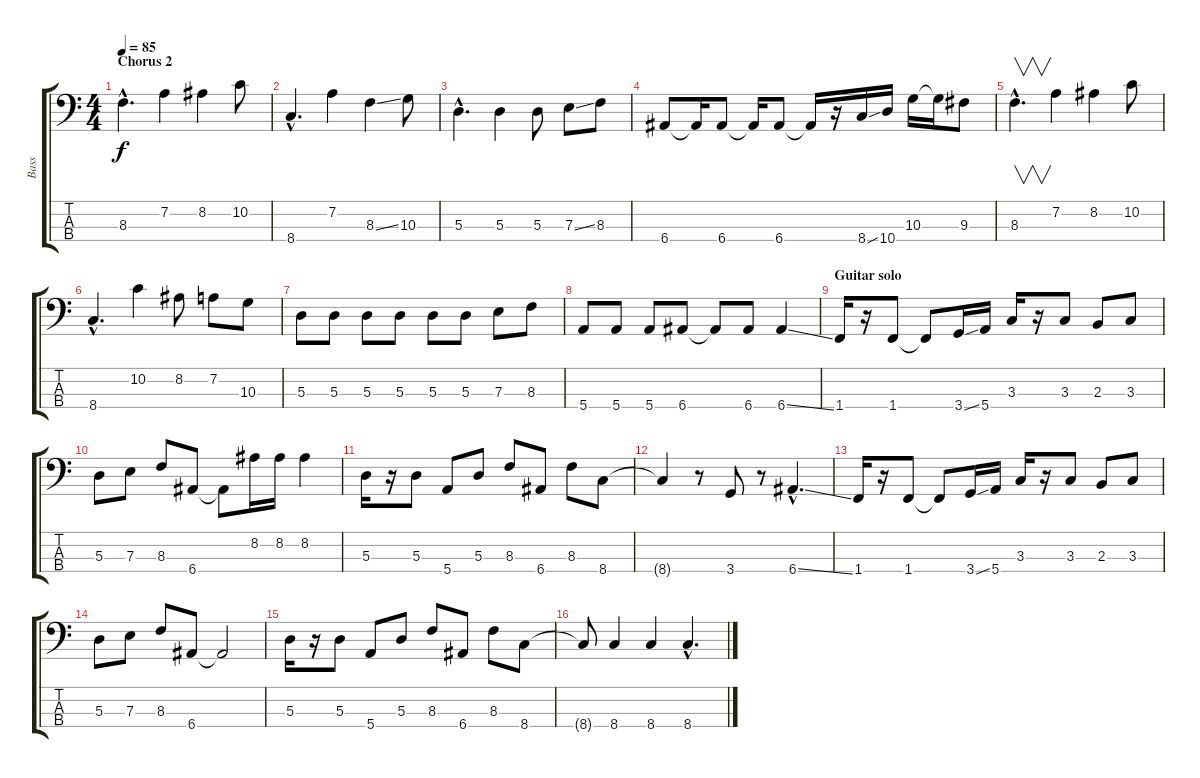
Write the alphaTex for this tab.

\track ("Bass" "Bass") {instrument electricbassfinger}
\staff {score tabs}
\tuning (G2 D2 A1 E1) {hide}
\ts (4 4)
\section ("" "Chorus 2")
\tempo 85
\clef f4
\ks c
8.3{hac}.4{d dy f} 7.2.4 8.2.4 10.2.8 |
8.4{hac}.4{d} 7.2.4 8.3{ss}.4 10.3.8 |
5.3{hac}.4{d} 5.3.4 5.3.8 7.3{ss}.8 8.3.8 |
6.4.8 6.4{t}.16 6.4.8 6.4{t}.16 6.4.8 6.4{t}.16 r.16 8.4{ss}.16 10.4.16 10.3.16 10.3{t}.16 9.3.8 |
8.3{hac}.4{v d} 7.2.4 8.2.4 10.2.8 |
8.4{hac}.4{d} 10.2.4 8.2.8 7.2.8 10.3.8 |
5.3.8 5.3.8 5.3.8 5.3.8 5.3.8 5.3.8 7.3.8 8.3.8 |
5.4.8 5.4.8 5.4.8 6.4.8 6.4{t}.8 6.4.8 6.4{ss}.4 |
\section ("" "Guitar solo")
1.4.16 r.16 1.4.8 1.4{t}.8 3.4{ss}.16 5.4.16 3.3.16 r.16 3.3.8 2.3.8 3.3.8 |
5.3.8 7.3.8 8.3.8 6.4.8 6.4{t}.8 8.2.16 8.2.16 8.2.4 |
5.3.16 r.16 5.3.8 5.4.8 5.3.8 8.3.8 6.4.8 8.3.8 8.4.8 |
8.4{t}.4 r.8 3.4.8 r.8 6.4{ss hac}.4{d} |
1.4.16 r.16 1.4.8 1.4{t}.8 3.4{ss}.16 5.4.16 3.3.16 r.16 3.3.8 2.3.8 3.3.8 |
5.3.8 7.3.8 8.3.8 6.4.8 6.4{t}.2 |
5.3.16 r.16 5.3.8 5.4.8 5.3.8 8.3.8 6.4.8 8.3.8 8.4.8 |
8.4{t}.8 8.4.4 8.4.4 8.4{hac}.4{d}
